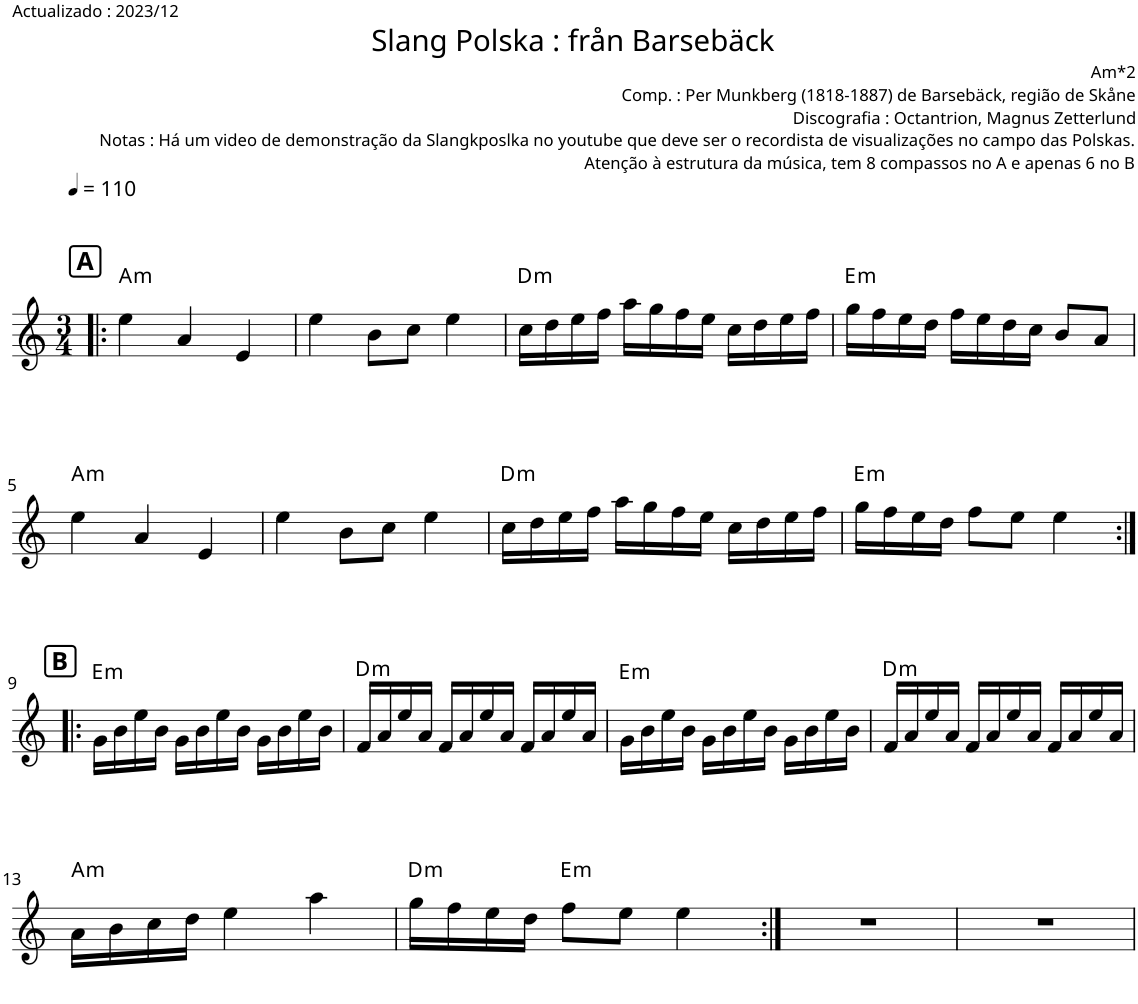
**kern	**harte
*part1	*part1
*staff1	*
*I"Piano	*
*I'Pno.	*
*clefG2	*
*k[]	*
*M3/4	*
*MM110	*
!!LO:REH:place=s1:a:B:cj:fs=12:t=A
=1!|:	=1!|:
!	!LO:H:kt=m
4ee\	A:min
4a/	.
4e/	.
=2	=2
4ee\	.
8b\L	.
8cc\J	.
4ee\	.
=3	=3
!	!LO:H:kt=m
16cc\LL	D:min
16dd\	.
16ee\	.
16ff\JJ	.
16aa\LL	.
16gg\	.
16ff\	.
16ee\JJ	.
16cc\LL	.
16dd\	.
16ee\	.
16ff\JJ	.
=4	=4
!	!LO:H:kt=m
16gg\LL	E:min
16ff\	.
16ee\	.
16dd\JJ	.
16ff\LL	.
16ee\	.
16dd\	.
16cc\JJ	.
8b/L	.
8a/J	.
!!LO:LB:g=z
=5	=5
!	!LO:H:kt=m
4ee\	A:min
4a/	.
4e/	.
=6	=6
4ee\	.
8b\L	.
8cc\J	.
4ee\	.
=7	=7
!	!LO:H:kt=m
16cc\LL	D:min
16dd\	.
16ee\	.
16ff\JJ	.
16aa\LL	.
16gg\	.
16ff\	.
16ee\JJ	.
16cc\LL	.
16dd\	.
16ee\	.
16ff\JJ	.
=8	=8
!	!LO:H:kt=m
16gg\LL	E:min
16ff\	.
16ee\	.
16dd\JJ	.
8ff\L	.
8ee\J	.
4ee\	.
!!LO:LB:g=z
!!LO:REH:place=s1:a:B:cj:fs=12:t=B
=9:|!|:	=9:|!|:
!	!LO:H:kt=m
16g\LL	E:min
16b\	.
16ee\	.
16b\JJ	.
16g\LL	.
16b\	.
16ee\	.
16b\JJ	.
16g\LL	.
16b\	.
16ee\	.
16b\JJ	.
=10	=10
!	!LO:H:kt=m
16f/LL	D:min
16a/	.
16ee/	.
16a/JJ	.
16f/LL	.
16a/	.
16ee/	.
16a/JJ	.
16f/LL	.
16a/	.
16ee/	.
16a/JJ	.
=11	=11
!	!LO:H:kt=m
16g\LL	E:min
16b\	.
16ee\	.
16b\JJ	.
16g\LL	.
16b\	.
16ee\	.
16b\JJ	.
16g\LL	.
16b\	.
16ee\	.
16b\JJ	.
=12	=12
!	!LO:H:kt=m
16f/LL	D:min
16a/	.
16ee/	.
16a/JJ	.
16f/LL	.
16a/	.
16ee/	.
16a/JJ	.
16f/LL	.
16a/	.
16ee/	.
16a/JJ	.
!!LO:LB:g=z
=13	=13
!	!LO:H:kt=m
16a\LL	A:min
16b\	.
16cc\	.
16dd\JJ	.
4ee\	.
4aa\	.
=14	=14
!	!LO:H:kt=m
16gg\LL	D:min
16ff\	.
16ee\	.
16dd\JJ	.
!	!LO:H:kt=m
8ff\L	E:min
8ee\J	.
4ee\	.
=15:|!	=15:|!
2.r	.
=16	=16
2.r	.
=	=
*-	*-
